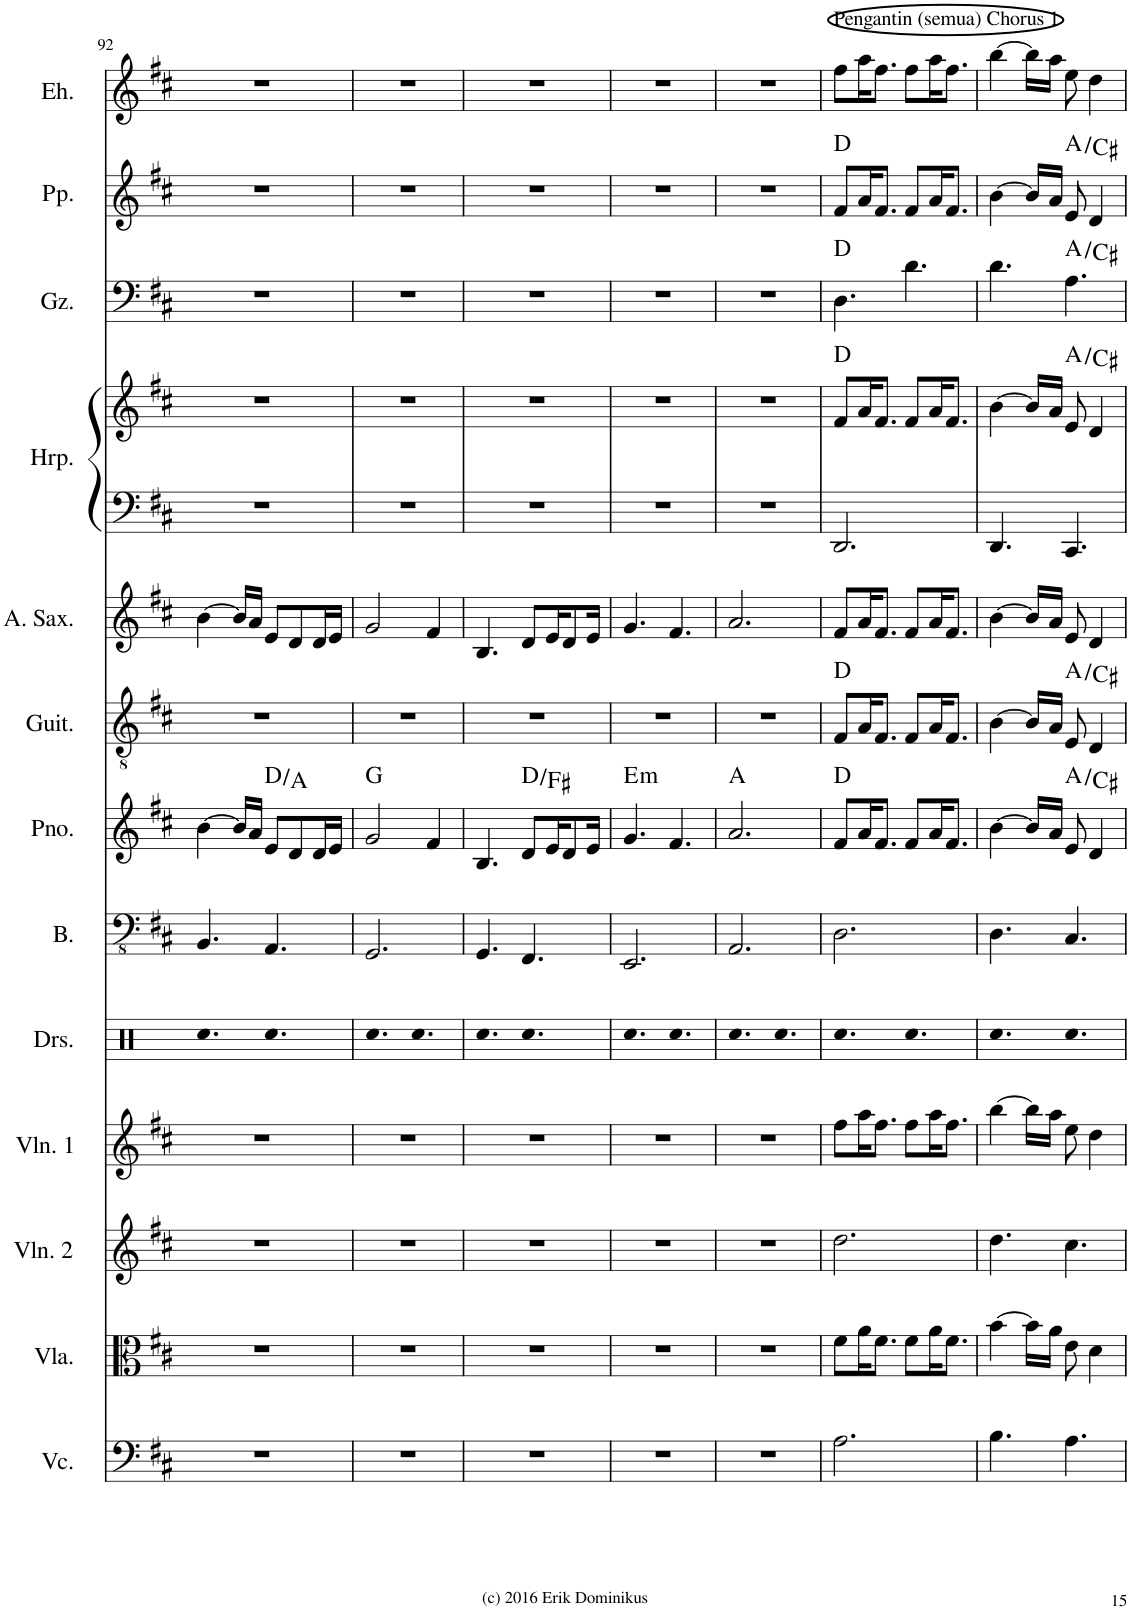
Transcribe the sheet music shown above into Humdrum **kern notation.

**kern	**kern	**kern	**kern	**kern	**kern	**kern	**harte	**kern	**harte	**kern	**kern	**kern	**harte	**kern	**harte	**kern	**harte	**kern
*part13	*part12	*part11	*part10	*part9	*part8	*part7	*part7	*part6	*part6	*part5	*part4	*part4	*part4	*part3	*part3	*part2	*part2	*part1
*staff14	*staff13	*staff12	*staff11	*staff10	*staff9	*staff8	*	*staff7	*	*staff6	*staff5	*staff4	*	*staff3	*	*staff2	*	*staff1
*I"Violoncello	*I"Viola	*I"Violin 2	*I"Violin 1	*I"Drumset	*I"Bass	*I"Piano	*	*I"Acoustic Guitar	*	*I"Alto Saxophone	*I"Harp	*	*	*I"Gu zheng	*	*I"Pi pa	*	*I"Er hu
*I'Vc.	*I'Vla.	*I'Vln. 2	*I'Vln. 1	*I'Drs.	*I'B.	*I'Pno.	*	*I'Guit.	*	*I'A. Sax.	*I'Hrp.	*	*	*I'Gz.	*	*I'Pp.	*	*I'Eh.
!!LO:PB:g=z
*clefF4	*clefC3	*clefG2	*clefG2	*clefX	*clefFv4	*clefG2	*	*clefGv2	*	*clefG2	*clefF4	*clefG2	*	*clefF4	*	*clefG2	*	*clefG2
*	*	*	*	*	*	*	*	*	*	*ITrd5c9	*	*	*	*	*	*	*	*
*k[f#c#]	*k[f#c#]	*k[f#c#]	*k[f#c#]	*k[]	*k[f#c#]	*k[f#c#]	*	*k[f#c#]	*	*k[f#c#]	*k[f#c#]	*k[f#c#]	*	*k[f#c#]	*	*k[f#c#]	*	*k[f#c#]
*M6/8	*M6/8	*M6/8	*M6/8	*M6/8	*M6/8	*M6/8	*	*M6/8	*	*M6/8	*M6/8	*M6/8	*	*M6/8	*	*M6/8	*	*M6/8
=92	=92	=92	=92	=92	=92	=92	=92	=92	=92	=92	=92	=92	=92	=92	=92	=92	=92	=92
2.r	2.r	2.r	2.r	4.Rcc	4.BBB/	[4b\	.	2.r	.	[4b\	2.r	2.r	.	2.r	.	2.r	.	2.r
.	.	.	.	.	.	16b/LL]	.	.	.	16b/LL]	.	.	.	.	.	.	.	.
.	.	.	.	.	.	16a/JJ	.	.	.	16a/JJ	.	.	.	.	.	.	.	.
.	.	.	.	4.Rcc	4.AAA/	8e/L	D:maj/5	.	.	8e/L	.	.	.	.	.	.	.	.
.	.	.	.	.	.	8d/	.	.	.	8d/	.	.	.	.	.	.	.	.
.	.	.	.	.	.	16d/L	.	.	.	16d/L	.	.	.	.	.	.	.	.
.	.	.	.	.	.	16e/JJ	.	.	.	16e/JJ	.	.	.	.	.	.	.	.
=93	=93	=93	=93	=93	=93	=93	=93	=93	=93	=93	=93	=93	=93	=93	=93	=93	=93	=93
2.r	2.r	2.r	2.r	4.Rcc	2.GGG/	2g/	G:maj	2.r	.	2g/	2.r	2.r	.	2.r	.	2.r	.	2.r
.	.	.	.	4.Rcc	.	.	.	.	.	.	.	.	.	.	.	.	.	.
.	.	.	.	.	.	4f#/	.	.	.	4f#/	.	.	.	.	.	.	.	.
=94	=94	=94	=94	=94	=94	=94	=94	=94	=94	=94	=94	=94	=94	=94	=94	=94	=94	=94
2.r	2.r	2.r	2.r	4.Rcc	4.GGG/	4.B/	.	2.r	.	4.B/	2.r	2.r	.	2.r	.	2.r	.	2.r
.	.	.	.	4.Rcc	4.FFF#/	8d/L	D:maj/3	.	.	8d/L	.	.	.	.	.	.	.	.
.	.	.	.	.	.	16e/K	.	.	.	16e/K	.	.	.	.	.	.	.	.
.	.	.	.	.	.	8d/	.	.	.	8d/	.	.	.	.	.	.	.	.
.	.	.	.	.	.	16e/Jk	.	.	.	16e/Jk	.	.	.	.	.	.	.	.
=95	=95	=95	=95	=95	=95	=95	=95	=95	=95	=95	=95	=95	=95	=95	=95	=95	=95	=95
!	!	!	!	!	!	!	!LO:H:kt=m	!	!	!	!	!	!	!	!	!	!	!
2.r	2.r	2.r	2.r	4.Rcc	2.EEE/	4.g/	E:min	2.r	.	4.g/	2.r	2.r	.	2.r	.	2.r	.	2.r
.	.	.	.	4.Rcc	.	4.f#/	.	.	.	4.f#/	.	.	.	.	.	.	.	.
=96	=96	=96	=96	=96	=96	=96	=96	=96	=96	=96	=96	=96	=96	=96	=96	=96	=96	=96
2.r	2.r	2.r	2.r	4.Rcc	2.AAA/	2.a/	A:maj	2.r	.	2.a/	2.r	2.r	.	2.r	.	2.r	.	2.r
.	.	.	.	4.Rcc	.	.	.	.	.	.	.	.	.	.	.	.	.	.
=97	=97	=97	=97	=97	=97	=97	=97	=97	=97	=97	=97	=97	=97	=97	=97	=97	=97	=97
!	!	!	!	!	!	!	!	!	!	!	!	!	!	!	!	!	!	!LO:TX:a:t=Pengantin (semua) Chorus 1
2.A\	8f#\L	2.dd\	8ff#\L	4.Rcc	2.DD\	8f#/L	D:maj	8F#/L	D:maj	8f#/L	2.DD/	8f#/L	D:maj	4.D\	D:maj	8f#/L	D:maj	8ff#\L
.	16a\K	.	16aa\K	.	.	16a/K	.	16A/K	.	16a/K	.	16a/K	.	.	.	16a/K	.	16aa\K
.	8.f#\J	.	8.ff#\J	.	.	8.f#/J	.	8.F#/J	.	8.f#/J	.	8.f#/J	.	.	.	8.f#/J	.	8.ff#\J
.	8f#\L	.	8ff#\L	4.Rcc	.	8f#/L	.	8F#/L	.	8f#/L	.	8f#/L	.	4.d\	.	8f#/L	.	8ff#\L
.	16a\K	.	16aa\K	.	.	16a/K	.	16A/K	.	16a/K	.	16a/K	.	.	.	16a/K	.	16aa\K
.	8.f#\J	.	8.ff#\J	.	.	8.f#/J	.	8.F#/J	.	8.f#/J	.	8.f#/J	.	.	.	8.f#/J	.	8.ff#\J
=98	=98	=98	=98	=98	=98	=98	=98	=98	=98	=98	=98	=98	=98	=98	=98	=98	=98	=98
4.B\	[4b\	4.dd\	[4bb\	4.Rcc	4.DD\	[4b\	.	[4B\	.	[4b\	4.DD/	[4b\	.	4.d\	.	[4b\	.	[4bb\
.	16b\LL]	.	16bb\LL]	.	.	16b/LL]	.	16B/LL]	.	16b/LL]	.	16b/LL]	.	.	.	16b/LL]	.	16bb\LL]
.	16a\JJ	.	16aa\JJ	.	.	16a/JJ	.	16A/JJ	.	16a/JJ	.	16a/JJ	.	.	.	16a/JJ	.	16aa\JJ
4.A\	8e\	4.cc#\	8ee\	4.Rcc	4.CC#/	8e/	A:maj/3	8E/	A:maj/3	8e/	4.CC#/	8e/	A:maj/3	4.A\	A:maj/3	8e/	A:maj/3	8ee\
.	4d\	.	4dd\	.	.	4d/	.	4D/	.	4d/	.	4d/	.	.	.	4d/	.	4dd\
=	=	=	=	=	=	=	=	=	=	=	=	=	=	=	=	=	=	=
*-	*-	*-	*-	*-	*-	*-	*-	*-	*-	*-	*-	*-	*-	*-	*-	*-	*-	*-
